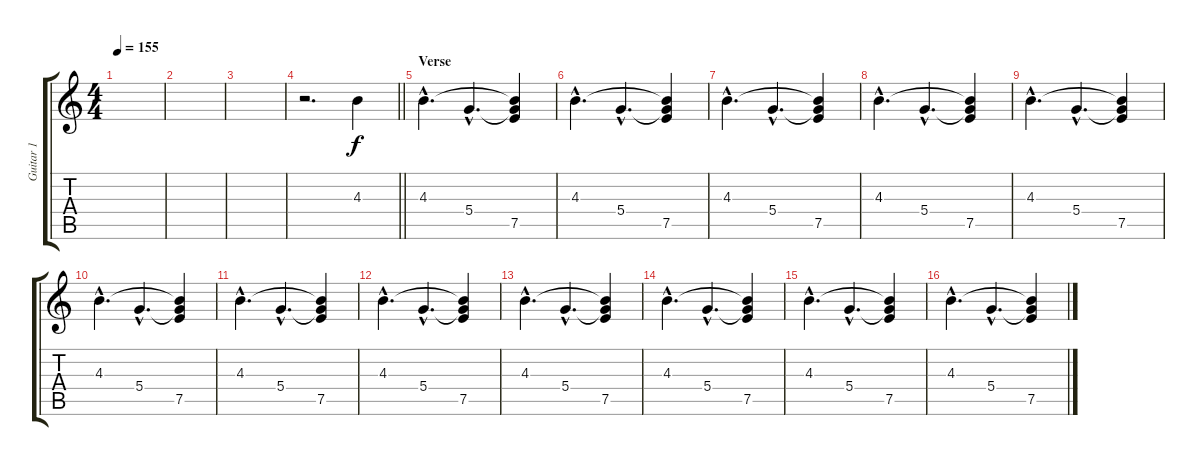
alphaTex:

\track ("Guitar 1" "Guitar 1") {instrument overdrivenguitar}
\staff {score tabs}
\tuning (E4 B3 G3 D3 A2 E2) {hide}
\ts (4 4)
\tempo 155
\clef g2
\ks c
|
|
|
\barLineRight lightlight
r.2{d volume 13} 4.3.4 |
\section ("" "Verse")
4.3{hac}.4{d} 5.4{hac}.4{d} (4.3{t} 5.4{t} 7.5).4 |
4.3{hac}.4{d} 5.4{hac}.4{d} (4.3{t} 5.4{t} 7.5).4 |
4.3{hac}.4{d} 5.4{hac}.4{d} (4.3{t} 5.4{t} 7.5).4 |
4.3{hac}.4{d} 5.4{hac}.4{d} (4.3{t} 5.4{t} 7.5).4 |
4.3{hac}.4{d} 5.4{hac}.4{d} (4.3{t} 5.4{t} 7.5).4 |
4.3{hac}.4{d} 5.4{hac}.4{d} (4.3{t} 5.4{t} 7.5).4 |
4.3{hac}.4{d} 5.4{hac}.4{d} (4.3{t} 5.4{t} 7.5).4 |
4.3{hac}.4{d} 5.4{hac}.4{d} (4.3{t} 5.4{t} 7.5).4 |
4.3{hac}.4{d} 5.4{hac}.4{d} (4.3{t} 5.4{t} 7.5).4 |
4.3{hac}.4{d} 5.4{hac}.4{d} (4.3{t} 5.4{t} 7.5).4 |
4.3{hac}.4{d} 5.4{hac}.4{d} (4.3{t} 5.4{t} 7.5).4 |
4.3{hac}.4{d} 5.4{hac}.4{d} (4.3{t} 5.4{t} 7.5).4
